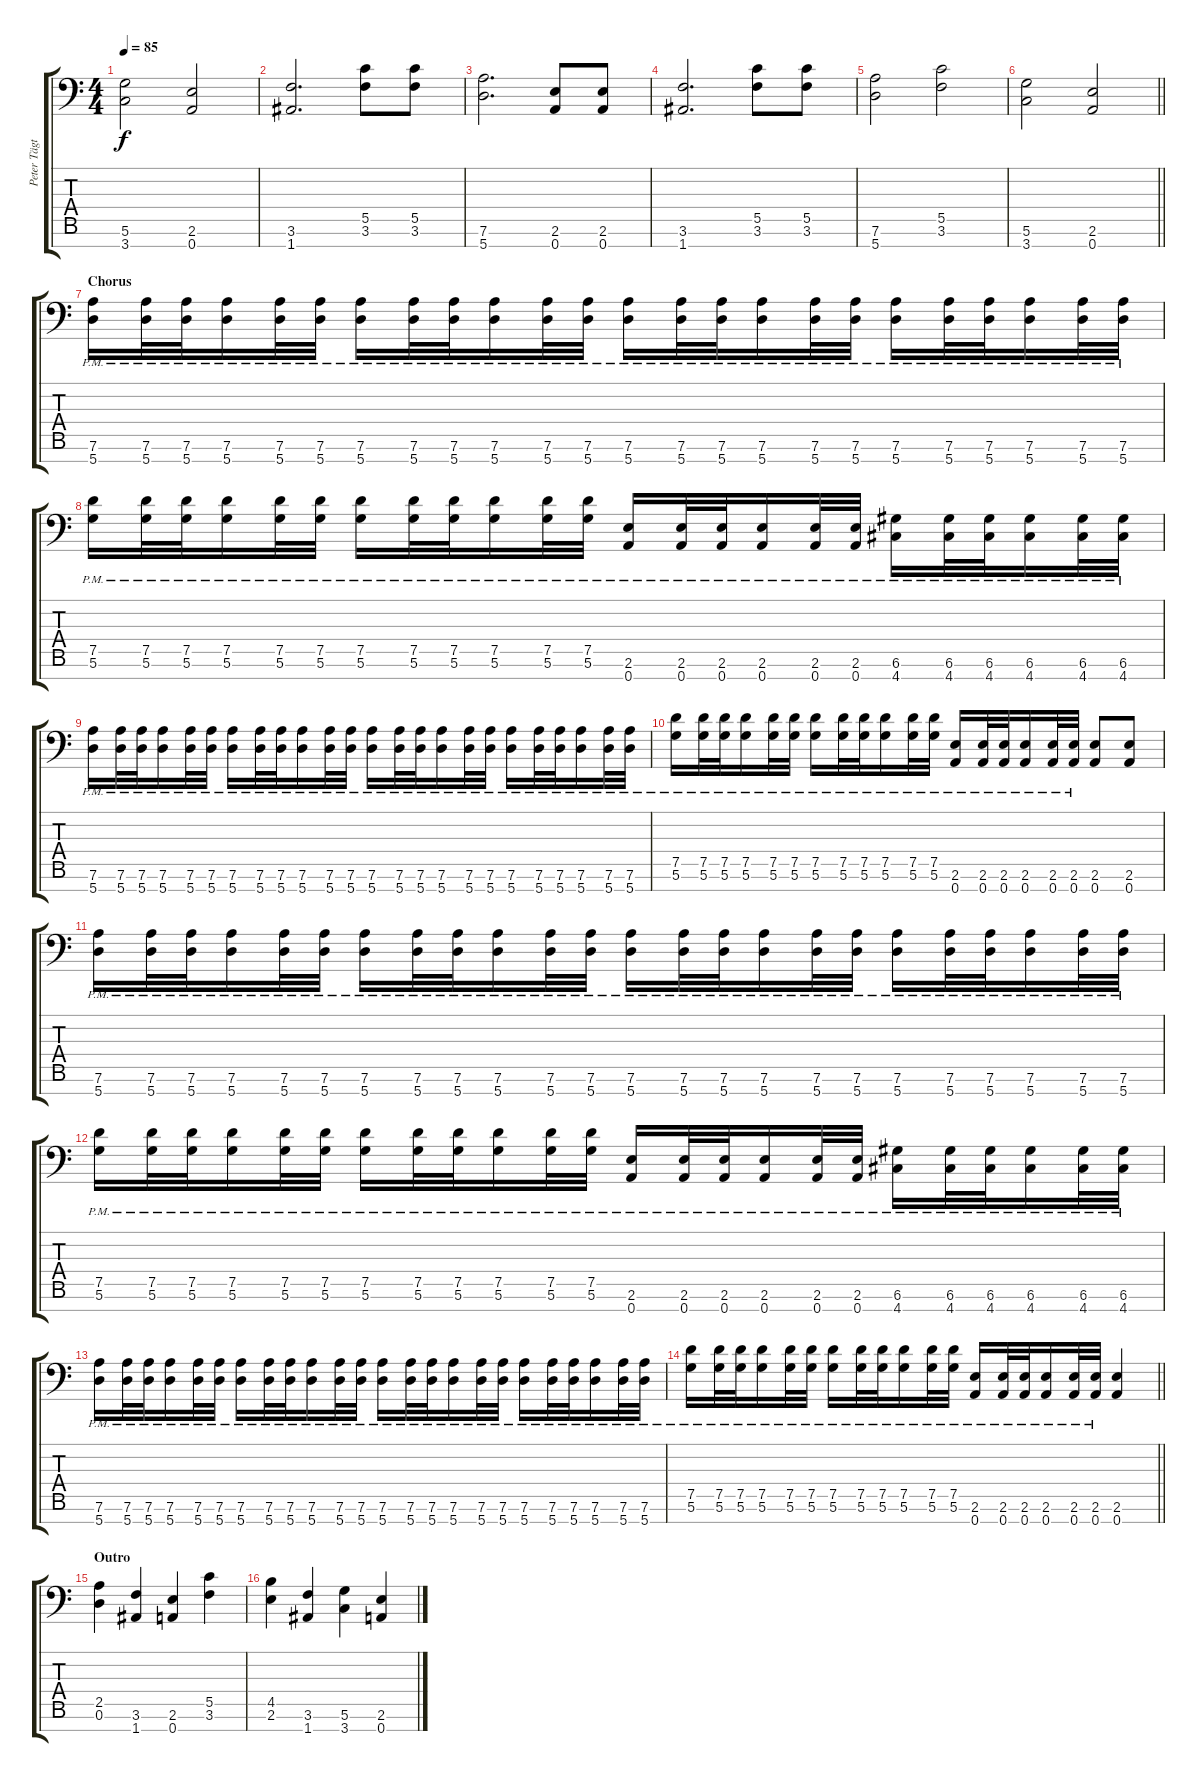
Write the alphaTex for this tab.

\track ("Peter Tägtgren (7 string guitar)" "Peter Tägt") {instrument overdrivenguitar}
\staff {score tabs}
\tuning (D4 A3 F3 C3 G2 D2 A1) {hide}
\ts (4 4)
\tempo 85
\clef f4
\ks c
(5.6 3.7).2{dy f} (2.6 0.7).2 |
(3.6 1.7).2{d} (5.5 3.6).8 (5.5 3.6).8 |
(7.6 5.7).2{d} (2.6 0.7).8 (2.6 0.7).8 |
(3.6 1.7).2{d} (5.5 3.6).8 (5.5 3.6).8 |
(7.6 5.7).2 (5.5 3.6).2 |
\barLineRight lightlight
(5.6 3.7).2 (2.6 0.7).2 |
\section ("" "Chorus")
(7.6{pm} 5.7{pm}).16 (7.6{pm} 5.7{pm}).32 (7.6{pm} 5.7{pm}).32 (7.6{pm} 5.7{pm}).16 (7.6{pm} 5.7{pm}).32 (7.6{pm} 5.7{pm}).32 (7.6{pm} 5.7{pm}).16 (7.6{pm} 5.7{pm}).32 (7.6{pm} 5.7{pm}).32 (7.6{pm} 5.7{pm}).16 (7.6{pm} 5.7{pm}).32 (7.6{pm} 5.7{pm}).32 (7.6{pm} 5.7{pm}).16 (7.6{pm} 5.7{pm}).32 (7.6{pm} 5.7{pm}).32 (7.6{pm} 5.7{pm}).16 (7.6{pm} 5.7{pm}).32 (7.6{pm} 5.7{pm}).32 (7.6{pm} 5.7{pm}).16 (7.6{pm} 5.7{pm}).32 (7.6{pm} 5.7{pm}).32 (7.6{pm} 5.7{pm}).16 (7.6{pm} 5.7{pm}).32 (7.6{pm} 5.7{pm}).32 |
(7.5 5.6{pm}).16 (7.5 5.6{pm}).32 (7.5 5.6{pm}).32 (7.5{pm} 5.6{pm}).16 (7.5 5.6{pm}).32 (7.5 5.6{pm}).32 (7.5 5.6{pm}).16 (7.5 5.6{pm}).32 (7.5 5.6{pm}).32 (7.5{pm} 5.6{pm}).16 (7.5 5.6{pm}).32 (7.5 5.6{pm}).32 (2.6{pm} 0.7{pm}).16 (2.6{pm} 0.7{pm}).32 (2.6{pm} 0.7{pm}).32 (2.6 0.7{pm}).16 (2.6{pm} 0.7{pm}).32 (2.6{pm} 0.7{pm}).32 (6.6{pm} 4.7{pm}).16 (6.6{pm} 4.7{pm}).32 (6.6{pm} 4.7{pm}).32 (6.6 4.7{pm}).16 (6.6{pm} 4.7{pm}).32 (6.6{pm} 4.7{pm}).32 |
(7.6{pm} 5.7{pm}).16 (7.6{pm} 5.7{pm}).32 (7.6{pm} 5.7{pm}).32 (7.6{pm} 5.7{pm}).16 (7.6{pm} 5.7{pm}).32 (7.6{pm} 5.7{pm}).32 (7.6{pm} 5.7{pm}).16 (7.6{pm} 5.7{pm}).32 (7.6{pm} 5.7{pm}).32 (7.6{pm} 5.7{pm}).16 (7.6{pm} 5.7{pm}).32 (7.6{pm} 5.7{pm}).32 (7.6{pm} 5.7{pm}).16 (7.6{pm} 5.7{pm}).32 (7.6{pm} 5.7{pm}).32 (7.6{pm} 5.7{pm}).16 (7.6{pm} 5.7{pm}).32 (7.6{pm} 5.7{pm}).32 (7.6{pm} 5.7{pm}).16 (7.6{pm} 5.7{pm}).32 (7.6{pm} 5.7{pm}).32 (7.6{pm} 5.7{pm}).16 (7.6{pm} 5.7{pm}).32 (7.6{pm} 5.7{pm}).32 |
(7.5 5.6{pm}).16 (7.5 5.6{pm}).32 (7.5 5.6{pm}).32 (7.5{pm} 5.6{pm}).16 (7.5 5.6{pm}).32 (7.5 5.6{pm}).32 (7.5 5.6{pm}).16 (7.5 5.6{pm}).32 (7.5 5.6{pm}).32 (7.5{pm} 5.6{pm}).16 (7.5 5.6{pm}).32 (7.5 5.6{pm}).32 (2.6{pm} 0.7{pm}).16 (2.6{pm} 0.7{pm}).32 (2.6{pm} 0.7{pm}).32 (2.6 0.7{pm}).16 (2.6{pm} 0.7{pm}).32 (2.6{pm} 0.7{pm}).32 (2.6 0.7).8 (2.6 0.7).8 |
(7.6{pm} 5.7{pm}).16 (7.6{pm} 5.7{pm}).32 (7.6{pm} 5.7{pm}).32 (7.6{pm} 5.7{pm}).16 (7.6{pm} 5.7{pm}).32 (7.6{pm} 5.7{pm}).32 (7.6{pm} 5.7{pm}).16 (7.6{pm} 5.7{pm}).32 (7.6{pm} 5.7{pm}).32 (7.6{pm} 5.7{pm}).16 (7.6{pm} 5.7{pm}).32 (7.6{pm} 5.7{pm}).32 (7.6{pm} 5.7{pm}).16 (7.6{pm} 5.7{pm}).32 (7.6{pm} 5.7{pm}).32 (7.6{pm} 5.7{pm}).16 (7.6{pm} 5.7{pm}).32 (7.6{pm} 5.7{pm}).32 (7.6{pm} 5.7{pm}).16 (7.6{pm} 5.7{pm}).32 (7.6{pm} 5.7{pm}).32 (7.6{pm} 5.7{pm}).16 (7.6{pm} 5.7{pm}).32 (7.6{pm} 5.7{pm}).32 |
(7.5 5.6{pm}).16 (7.5 5.6{pm}).32 (7.5 5.6{pm}).32 (7.5{pm} 5.6{pm}).16 (7.5 5.6{pm}).32 (7.5 5.6{pm}).32 (7.5 5.6{pm}).16 (7.5 5.6{pm}).32 (7.5 5.6{pm}).32 (7.5{pm} 5.6{pm}).16 (7.5 5.6{pm}).32 (7.5 5.6{pm}).32 (2.6{pm} 0.7{pm}).16 (2.6{pm} 0.7{pm}).32 (2.6{pm} 0.7{pm}).32 (2.6 0.7{pm}).16 (2.6{pm} 0.7{pm}).32 (2.6{pm} 0.7{pm}).32 (6.6{pm} 4.7{pm}).16 (6.6{pm} 4.7{pm}).32 (6.6{pm} 4.7{pm}).32 (6.6 4.7{pm}).16 (6.6{pm} 4.7{pm}).32 (6.6{pm} 4.7{pm}).32 |
(7.6{pm} 5.7{pm}).16 (7.6{pm} 5.7{pm}).32 (7.6{pm} 5.7{pm}).32 (7.6{pm} 5.7{pm}).16 (7.6{pm} 5.7{pm}).32 (7.6{pm} 5.7{pm}).32 (7.6{pm} 5.7{pm}).16 (7.6{pm} 5.7{pm}).32 (7.6{pm} 5.7{pm}).32 (7.6{pm} 5.7{pm}).16 (7.6{pm} 5.7{pm}).32 (7.6{pm} 5.7{pm}).32 (7.6{pm} 5.7{pm}).16 (7.6{pm} 5.7{pm}).32 (7.6{pm} 5.7{pm}).32 (7.6{pm} 5.7{pm}).16 (7.6{pm} 5.7{pm}).32 (7.6{pm} 5.7{pm}).32 (7.6{pm} 5.7{pm}).16 (7.6{pm} 5.7{pm}).32 (7.6{pm} 5.7{pm}).32 (7.6{pm} 5.7{pm}).16 (7.6{pm} 5.7{pm}).32 (7.6{pm} 5.7{pm}).32 |
\barLineRight lightlight
(7.5 5.6{pm}).16 (7.5 5.6{pm}).32 (7.5 5.6{pm}).32 (7.5{pm} 5.6{pm}).16 (7.5 5.6{pm}).32 (7.5 5.6{pm}).32 (7.5 5.6{pm}).16 (7.5 5.6{pm}).32 (7.5 5.6{pm}).32 (7.5{pm} 5.6{pm}).16 (7.5 5.6{pm}).32 (7.5 5.6{pm}).32 (2.6{pm} 0.7{pm}).16 (2.6{pm} 0.7{pm}).32 (2.6{pm} 0.7{pm}).32 (2.6 0.7{pm}).16 (2.6{pm} 0.7{pm}).32 (2.6{pm} 0.7{pm}).32 (2.6 0.7).4 |
\section ("" "Outro")
(2.5 0.6).4 (3.6 1.7).4 (2.6 0.7).4 (5.5 3.6).4 |
(4.5 2.6).4 (3.6 1.7).4 (5.6 3.7).4 (2.6 0.7).4
